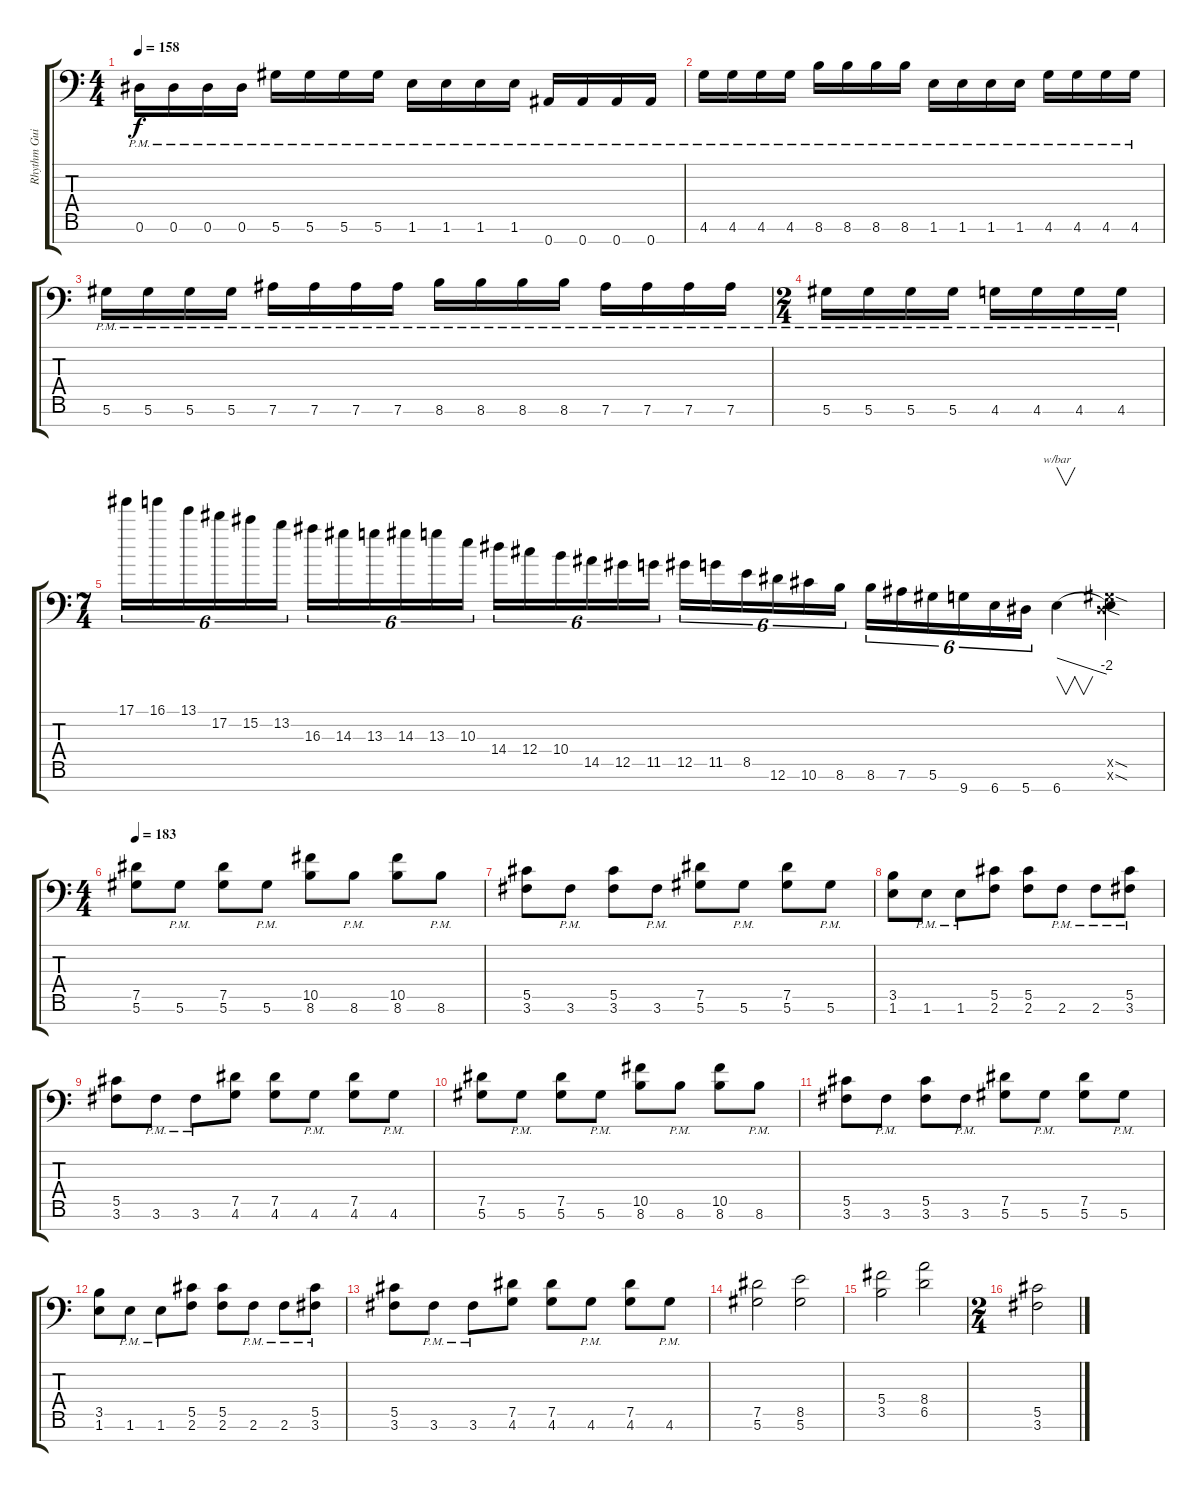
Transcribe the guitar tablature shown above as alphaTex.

\track ("Rhythm Guitar" "Rhythm Gui") {instrument distortionguitar}
\staff {score tabs}
\tuning (Eb4 Bb3 Gb3 Db3 Ab2 Eb2 Bb1) {hide}
\ts (4 4)
\tempo 158
\clef f4
\ks c
0.6{pm}.16{dy f} 0.6{pm}.16 0.6{pm}.16 0.6{pm}.16 5.6{pm}.16 5.6{pm}.16 5.6{pm}.16 5.6{pm}.16 1.6{pm}.16 1.6{pm}.16 1.6{pm}.16 1.6{pm}.16 0.7{pm}.16 0.7{pm}.16 0.7{pm}.16 0.7{pm}.16 |
4.6{pm}.16 4.6{pm}.16 4.6{pm}.16 4.6{pm}.16 8.6{pm}.16 8.6{pm}.16 8.6{pm}.16 8.6{pm}.16 1.6{pm}.16 1.6{pm}.16 1.6{pm}.16 1.6{pm}.16 4.6{pm}.16 4.6{pm}.16 4.6{pm}.16 4.6{pm}.16 |
5.6{pm}.16 5.6{pm}.16 5.6{pm}.16 5.6{pm}.16 7.6{pm}.16 7.6{pm}.16 7.6{pm}.16 7.6{pm}.16 8.6{pm}.16 8.6{pm}.16 8.6{pm}.16 8.6{pm}.16 7.6{pm}.16 7.6{pm}.16 7.6{pm}.16 7.6{pm}.16 |
\ts (2 4)
5.6{pm}.16 5.6{pm}.16 5.6{pm}.16 5.6{pm}.16 4.6{pm}.16 4.6{pm}.16 4.6{pm}.16 4.6{pm}.16 |
\ts (7 4)
17.1.16{tu (6 4)} 16.1.16{tu (6 4)} 13.1.16{tu (6 4)} 17.2.16{tu (6 4)} 15.2.16{tu (6 4)} 13.2.16{tu (6 4)} 16.3.16{tu (6 4)} 14.3.16{tu (6 4)} 13.3.16{tu (6 4)} 14.3.16{tu (6 4)} 13.3.16{tu (6 4)} 10.3.16{tu (6 4)} 14.4.16{tu (6 4)} 12.4.16{tu (6 4)} 10.4.16{tu (6 4)} 14.5.16{tu (6 4)} 12.5.16{tu (6 4)} 11.5.16{tu (6 4)} 12.5.16{tu (6 4)} 11.5.16{tu (6 4)} 8.5.16{tu (6 4)} 12.6.16{tu (6 4)} 10.6.16{tu (6 4)} 8.6.16{tu (6 4)} 8.6.16{tu (6 4)} 7.6.16{tu (6 4)} 5.6.16{tu (6 4)} 9.7.16{tu (6 4)} 6.7.16{tu (6 4)} 5.7.16{tu (6 4)} 6.7.4{v tbe (dive default 0 0 60 -8)} (0.5{sod x} 0.6{sod x} 6.7{t}).4 |
\ts (4 4)
\tempo 183
(7.5 5.6).8 5.6{pm}.8 (7.5 5.6).8 5.6{pm}.8 (10.5 8.6).8 8.6{pm}.8 (10.5 8.6).8 8.6{pm}.8 |
(5.5 3.6).8 3.6{pm}.8 (5.5 3.6).8 3.6{pm}.8 (7.5 5.6).8 5.6{pm}.8 (7.5 5.6).8 5.6{pm}.8 |
(3.5 1.6).8 1.6{pm}.8 1.6{pm}.8 (5.5 2.6).8 (5.5 2.6).8 2.6{pm}.8 2.6{pm}.8 (5.5 3.6{pm}).8 |
(5.5 3.6).8 3.6{pm}.8 3.6{pm}.8 (7.5 4.6).8 (7.5 4.6).8 4.6{pm}.8 (7.5 4.6).8 4.6{pm}.8 |
(7.5 5.6).8 5.6{pm}.8 (7.5 5.6).8 5.6{pm}.8 (10.5 8.6).8 8.6{pm}.8 (10.5 8.6).8 8.6{pm}.8 |
(5.5 3.6).8 3.6{pm}.8 (5.5 3.6).8 3.6{pm}.8 (7.5 5.6).8 5.6{pm}.8 (7.5 5.6).8 5.6{pm}.8 |
(3.5 1.6).8 1.6{pm}.8 1.6{pm}.8 (5.5 2.6).8 (5.5 2.6).8 2.6{pm}.8 2.6{pm}.8 (5.5 3.6{pm}).8 |
(5.5 3.6).8 3.6{pm}.8 3.6{pm}.8 (7.5 4.6).8 (7.5 4.6).8 4.6{pm}.8 (7.5 4.6).8 4.6{pm}.8 |
(7.5 5.6).2 (8.5 5.6).2 |
(5.4 3.5).2 (8.4 6.5).2 |
\ts (2 4)
(5.5 3.6).2
